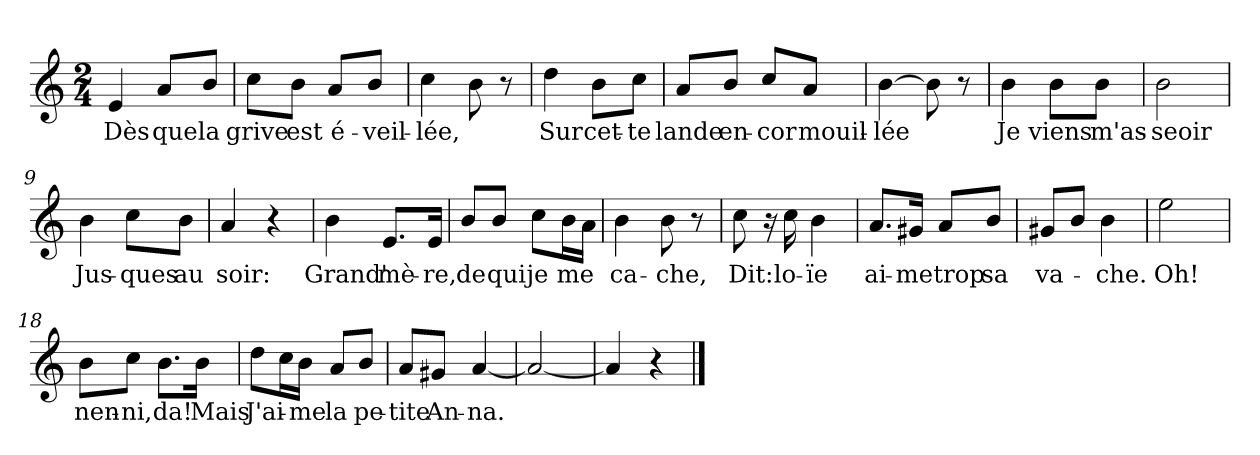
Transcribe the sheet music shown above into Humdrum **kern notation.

**kern	**text
*part1	*part1
*staff1	*staff1
*clefG2	*
*k[]	*
*M2/4	*
=1	=1
!	!LO:LY:b
4e/	Dès
!	!LO:LY:b
8a/L	que
!	!LO:LY:b
8b/J	la
=2	=2
!	!LO:LY:b
8cc\L	grive
!	!LO:LY:b
8b\J	est
!	!LO:LY:b
8a/L	é-
!	!LO:LY:b
8b/J	-veil-
=3	=3
!	!LO:LY:b
4cc\	-lée,
8b\	.
8r	.
=4	=4
!	!LO:LY:b
4dd\	Sur
!	!LO:LY:b
8b\L	cet-
!	!LO:LY:b
8cc\J	-te
=5	=5
!	!LO:LY:b
8a/L	lande
!	!LO:LY:b
8b/J	en-
!	!LO:LY:b
8cc/L	-cor
!	!LO:LY:b
8a/J	mouil-
=6	=6
!	!LO:LY:b
[4b\	-lée
8b\]	.
8r	.
=7	=7
!	!LO:LY:b
4b\	Je
!	!LO:LY:b
8b\L	viens
!	!LO:LY:b
8b\J	m'as-
=8	=8
!	!LO:LY:b
2b\	-seoir
=9	=9
!	!LO:LY:b
4b\	Jus-
!	!LO:LY:b
8cc\L	-ques
!	!LO:LY:b
8b\J	au
!!LO:LB:g=z
=10	=10
!	!LO:LY:b
4a/	soir:
4r	.
=11	=11
!	!LO:LY:b
4b\	Grand'
!	!LO:LY:b
8.e/L	mè-
!	!LO:LY:b
16e/Jk	-re,
=12	=12
!	!LO:LY:b
8b/L	de
!	!LO:LY:b
8b/J	qui
!	!LO:LY:b
8cc\L	je
!	!LO:LY:b
16b\L	me
16a\JJ	.
=13	=13
!	!LO:LY:b
4b\	ca-
!	!LO:LY:b
8b\	-che,
8r	.
=14	=14
!	!LO:LY:b
8cc\	Dit:
16r	.
!	!LO:LY:b
16cc\	lo-
!	!LO:LY:b
4b\	-ïe
=15	=15
!	!LO:LY:b
8.a/L	ai-
!	!LO:LY:b
16g#X/Jk	-me
!	!LO:LY:b
8a/L	trop
!	!LO:LY:b
8b/J	sa
=16	=16
!	!LO:LY:b
8g#X/L	va-
8b/J	.
!	!LO:LY:b
4b\	-che.
=17	=17
!	!LO:LY:b
2ee\	Oh!
=18	=18
!	!LO:LY:b
8b\L	nen-
!	!LO:LY:b
8cc\J	-ni,
!	!LO:LY:b
8.b\L	da!
!	!LO:LY:b
16b\Jk	Mais
!!LO:LB:g=z
=19	=19
!	!LO:LY:b
8dd\L	J'ai-
16cc\L	.
!	!LO:LY:b
16b\JJ	-me
!	!LO:LY:b
8a/L	la
!	!LO:LY:b
8b/J	pe-
=20	=20
!	!LO:LY:b
8a/L	-tite
!	!LO:LY:b
8g#X/J	An-
!	!LO:LY:b
[4a/	-na.
=21	=21
2a/_	.
=22	=22
4a/]	.
4r	.
==	==
*-	*-
